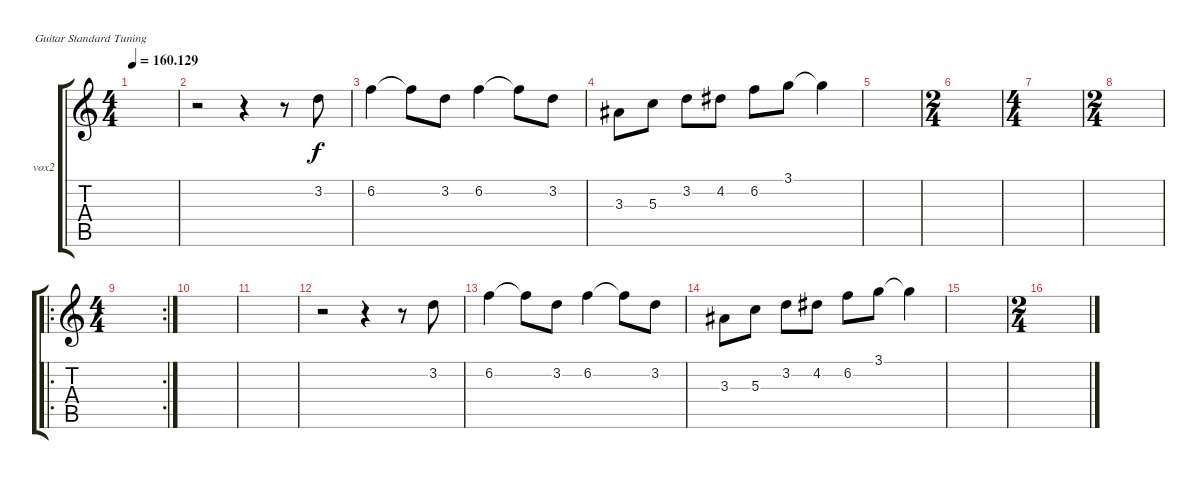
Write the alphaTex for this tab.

\defaultSystemsLayout 4
\bracketExtendMode groupsimilarinstruments
\firstSystemTrackNameOrientation horizontal
\otherSystemsTrackNameOrientation horizontal
\track ("vox2" "vox2") {instrument acousticguitarnylon}
\staff {score tabs}
\tuning (E4 B3 G3 D3 A2 E2)
\ts (4 4)
\tempo
160.129
\accidentals auto
\clef g2
\ottava regular
\simile none
\ks c
|
r.2 r.4 r.8 3.2.8 |
6.2.4 6.2{t}.8 3.2.8 6.2.4 6.2{t}.8 3.2.8 |
3.3.8 5.3.8 3.2.8 4.2.8 6.2.8 3.1.8 3.1{t}.4 |
|
\ts (2 4)
|
\ts (4 4)
|
\ts (2 4)
|
\ro
\rc 2
\ts (4 4)
|
|
|
r.2 r.4 r.8 3.2.8 |
6.2.4 6.2{t}.8 3.2.8 6.2.4 6.2{t}.8 3.2.8 |
3.3.8 5.3.8 3.2.8 4.2.8 6.2.8 3.1.8 3.1{t}.4 |
|
\ts (2 4)
